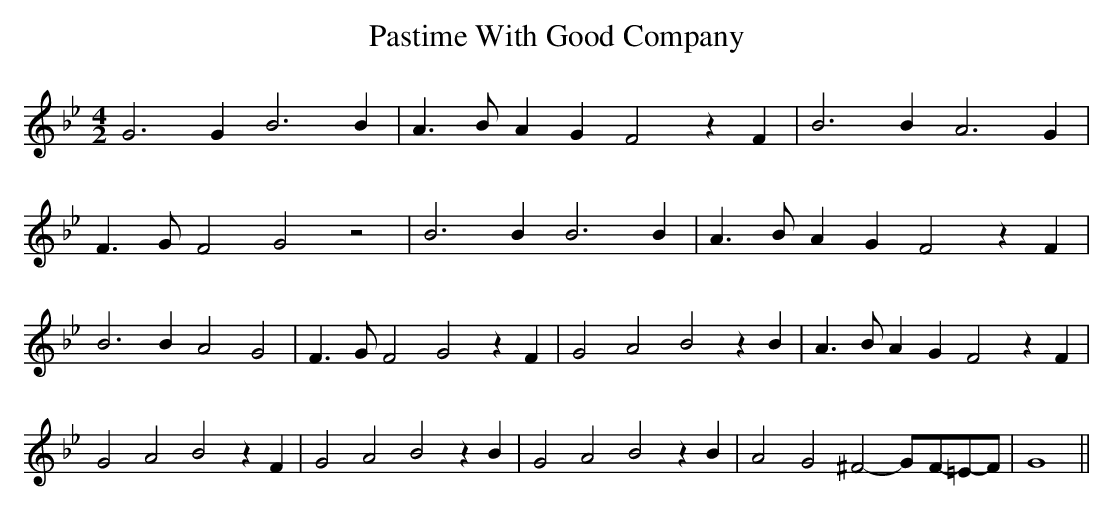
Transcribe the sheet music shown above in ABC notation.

X:1
T:Pastime With Good Company
M:4/2
L:1/4
K:Bb
 G3 G B3 B| A3/2- B/2- A G F2 z F| B3 B A3 G| F3/2- G/2 F2 G2 z2| B3 B B3 B|\
 A3/2- B/2 A- G F2 z F| B3 B A2 G2| F3/2- G/2 F2 G2 z F| G2 A2 B2 z B|\
 A3/2- B/2 A- G F2 z F| G2 A2 B2 z F| G2 A2 B2 z B| G2 A2 B2 z B| A2- G2 ^F2-G/2-F/2-=E/2-F/2|\
 G4||
